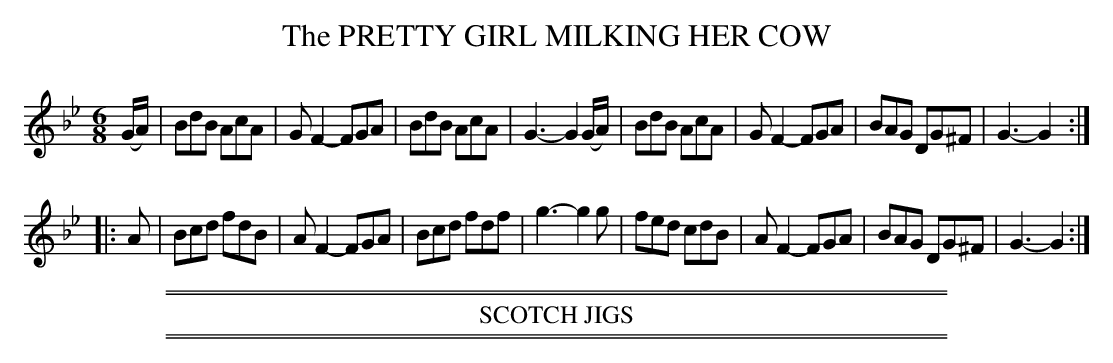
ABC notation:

X:1
T: The PRETTY GIRL MILKING HER COW
M: 6/8
L: 1/8
K: Gm
(G/A/) |\
BdB AcA | GF2- FGA | BdB AcA | G3- G2 (G/A/) |\
BdB AcA | GF2- FGA | BAG DG^F | G3- G2 :|
|: A |\
Bcd fdB | AF2- FGA | Bcd fdf | g3- g2g |\
fed cdB | AF2- FGA | BAG DG^F | G3- G2 :|
